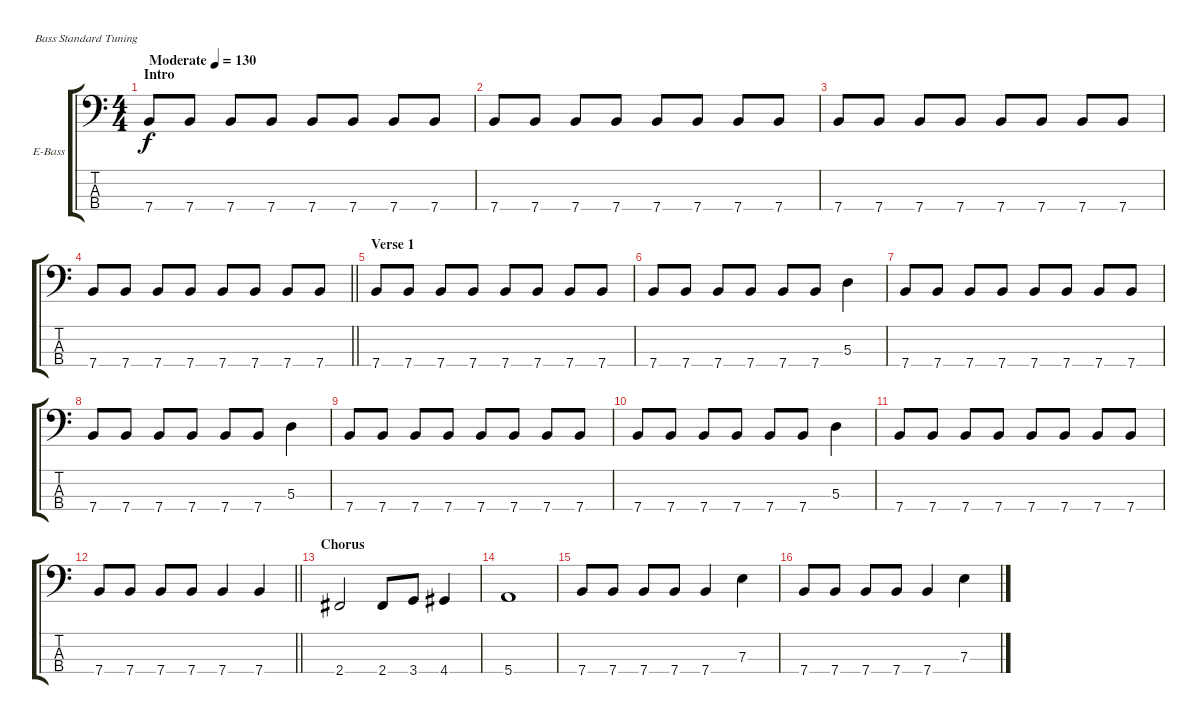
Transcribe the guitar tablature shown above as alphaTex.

\bracketExtendMode groupsimilarinstruments
\firstSystemTrackNameOrientation horizontal
\otherSystemsTrackNameOrientation horizontal
\track ("bass" "E-Bass") {instrument electricbasspick}
\staff {score tabs}
\tuning (G2 D2 A1 E1)
\ts (4 4)
\beaming (8 2 2 2 2)
\section ("" "Intro")
\tempo (130 "Moderate")
\clef f4
\ks c
7.4.8{dy f instrument electricbasspick} 7.4.8 7.4.8 7.4.8 7.4.8 7.4.8 7.4.8 7.4.8 |
7.4.8 7.4.8 7.4.8 7.4.8 7.4.8 7.4.8 7.4.8 7.4.8 |
7.4.8 7.4.8 7.4.8 7.4.8 7.4.8 7.4.8 7.4.8 7.4.8 |
\barLineRight lightlight
7.4.8 7.4.8 7.4.8 7.4.8 7.4.8 7.4.8 7.4.8 7.4.8 |
\section ("" "Verse 1")
7.4.8 7.4.8 7.4.8 7.4.8 7.4.8 7.4.8 7.4.8 7.4.8 |
7.4.8 7.4.8 7.4.8 7.4.8 7.4.8 7.4.8 5.3.4 |
7.4.8 7.4.8 7.4.8 7.4.8 7.4.8 7.4.8 7.4.8 7.4.8 |
7.4.8 7.4.8 7.4.8 7.4.8 7.4.8 7.4.8 5.3.4 |
7.4.8 7.4.8 7.4.8 7.4.8 7.4.8 7.4.8 7.4.8 7.4.8 |
7.4.8 7.4.8 7.4.8 7.4.8 7.4.8 7.4.8 5.3.4 |
7.4.8 7.4.8 7.4.8 7.4.8 7.4.8 7.4.8 7.4.8 7.4.8 |
\barLineRight lightlight
7.4.8 7.4.8 7.4.8 7.4.8 7.4.4 7.4.4 |
\section ("" "Chorus")
2.4.2 2.4.8 3.4.8 4.4.4 |
5.4.1 |
7.4.8 7.4.8 7.4.8 7.4.8 7.4.4 7.3.4 |
7.4.8 7.4.8 7.4.8 7.4.8 7.4.4 7.3.4
